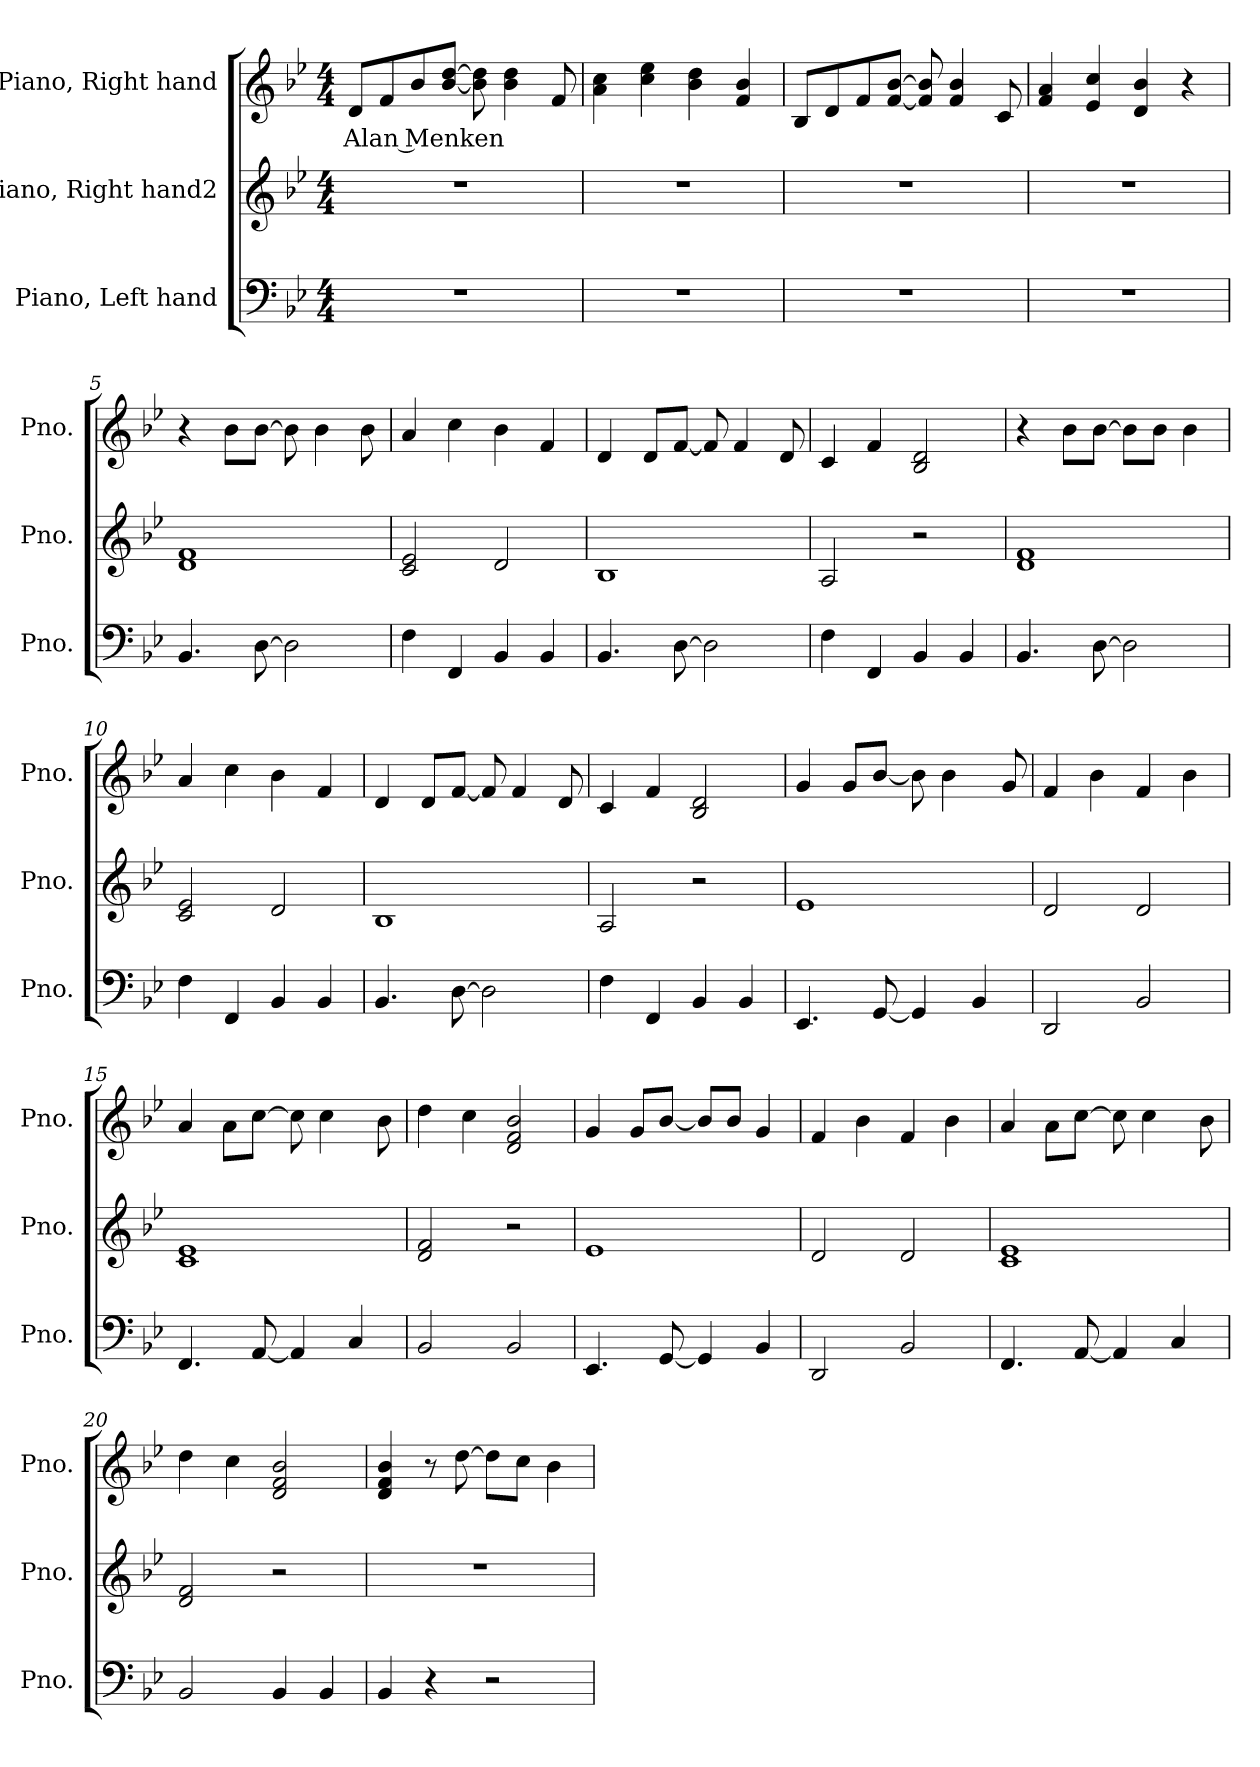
**kern	**kern	**kern	**text
*part3	*part2	*part1	*part1
*staff3	*staff2	*staff1	*staff1
*I"Piano, Left hand	*I"Piano, Right hand2	*I"Piano, Right hand	*
*I'Pno.	*I'Pno.	*I'Pno.	*
*clefF4	*clefG2	*clefG2	*
*k[b-e-]	*k[b-e-]	*k[b-e-]	*
*M4/4	*M4/4	*M4/4	*
*MM150	*MM150	*MM150	*
=1	=1	=1	=1
!	!	!	!LO:LY:b
1r	1r	8d/L	Alan Menken
.	.	8f/	.
.	.	8b-/	.
.	.	[8b-/ [8dd/J	.
.	.	8b-\] 8dd\]	.
.	.	4b-\ 4dd\	.
.	.	8f/	.
=2	=2	=2	=2
1r	1r	4a\ 4cc\	.
.	.	4cc\ 4ee-\	.
.	.	4b-\ 4dd\	.
.	.	4f/ 4b-/	.
=3	=3	=3	=3
1r	1r	8B-/L	.
.	.	8d/	.
.	.	8f/	.
.	.	[8f/ [8b-/J	.
.	.	8f/] 8b-/]	.
.	.	4f/ 4b-/	.
.	.	8c/	.
=4	=4	=4	=4
1r	1r	4f/ 4a/	.
.	.	4e-/ 4cc/	.
.	.	4d/ 4b-/	.
.	.	4r	.
!!LO:LB:g=z
=5	=5	=5	=5
4.BB-/	1d 1f	4r	.
.	.	8b-\L	.
[8D\	.	[8b-\J	.
2D\]	.	8b-\]	.
.	.	4b-\	.
.	.	8b-\	.
=6	=6	=6	=6
4F\	2c/ 2e-/	4a/	.
4FF/	.	4cc\	.
4BB-/	2d/	4b-\	.
4BB-/	.	4f/	.
=7	=7	=7	=7
4.BB-/	1B-	4d/	.
.	.	8d/L	.
[8D\	.	[8f/J	.
2D\]	.	8f/]	.
.	.	4f/	.
.	.	8d/	.
=8	=8	=8	=8
4F\	2A/	4c/	.
4FF/	.	4f/	.
4BB-/	2r	2B-/ 2d/	.
4BB-/	.	.	.
=9	=9	=9	=9
4.BB-/	1d 1f	4r	.
.	.	8b-\L	.
[8D\	.	[8b-\J	.
2D\]	.	8b-\L]	.
.	.	8b-\J	.
.	.	4b-\	.
=10	=10	=10	=10
4F\	2c/ 2e-/	4a/	.
4FF/	.	4cc\	.
4BB-/	2d/	4b-\	.
4BB-/	.	4f/	.
!!LO:LB:g=z
=11	=11	=11	=11
4.BB-/	1B-	4d/	.
.	.	8d/L	.
[8D\	.	[8f/J	.
2D\]	.	8f/]	.
.	.	4f/	.
.	.	8d/	.
=12	=12	=12	=12
4F\	2A/	4c/	.
4FF/	.	4f/	.
4BB-/	2r	2B-/ 2d/	.
4BB-/	.	.	.
=13	=13	=13	=13
4.EE-/	1e-	4g/	.
.	.	8g/L	.
[8GG/	.	[8b-/J	.
4GG/]	.	8b-\]	.
.	.	4b-\	.
4BB-/	.	.	.
.	.	8g/	.
=14	=14	=14	=14
2DD/	2d/	4f/	.
.	.	4b-\	.
2BB-/	2d/	4f/	.
.	.	4b-\	.
=15	=15	=15	=15
4.FF/	1c 1e-	4a/	.
.	.	8a\L	.
[8AA/	.	[8cc\J	.
4AA/]	.	8cc\]	.
.	.	4cc\	.
4C/	.	.	.
.	.	8b-\	.
=16	=16	=16	=16
2BB-/	2d/ 2f/	4dd\	.
.	.	4cc\	.
2BB-/	2r	2d/ 2f/ 2b-/	.
!!LO:LB:g=z
=17	=17	=17	=17
4.EE-/	1e-	4g/	.
.	.	8g/L	.
[8GG/	.	[8b-/J	.
4GG/]	.	8b-/L]	.
.	.	8b-/J	.
4BB-/	.	4g/	.
=18	=18	=18	=18
2DD/	2d/	4f/	.
.	.	4b-\	.
2BB-/	2d/	4f/	.
.	.	4b-\	.
=19	=19	=19	=19
4.FF/	1c 1e-	4a/	.
.	.	8a\L	.
[8AA/	.	[8cc\J	.
4AA/]	.	8cc\]	.
.	.	4cc\	.
4C/	.	.	.
.	.	8b-\	.
=20	=20	=20	=20
2BB-/	2d/ 2f/	4dd\	.
.	.	4cc\	.
4BB-/	2r	2d/ 2f/ 2b-/	.
4BB-/	.	.	.
=21	=21	=21	=21
4BB-/	1r	4d/ 4f/ 4b-/	.
4r	.	8r	.
.	.	[8dd\	.
2r	.	8dd\L]	.
.	.	8cc\J	.
.	.	4b-\	.
=	=	=	=
*-	*-	*-	*-
